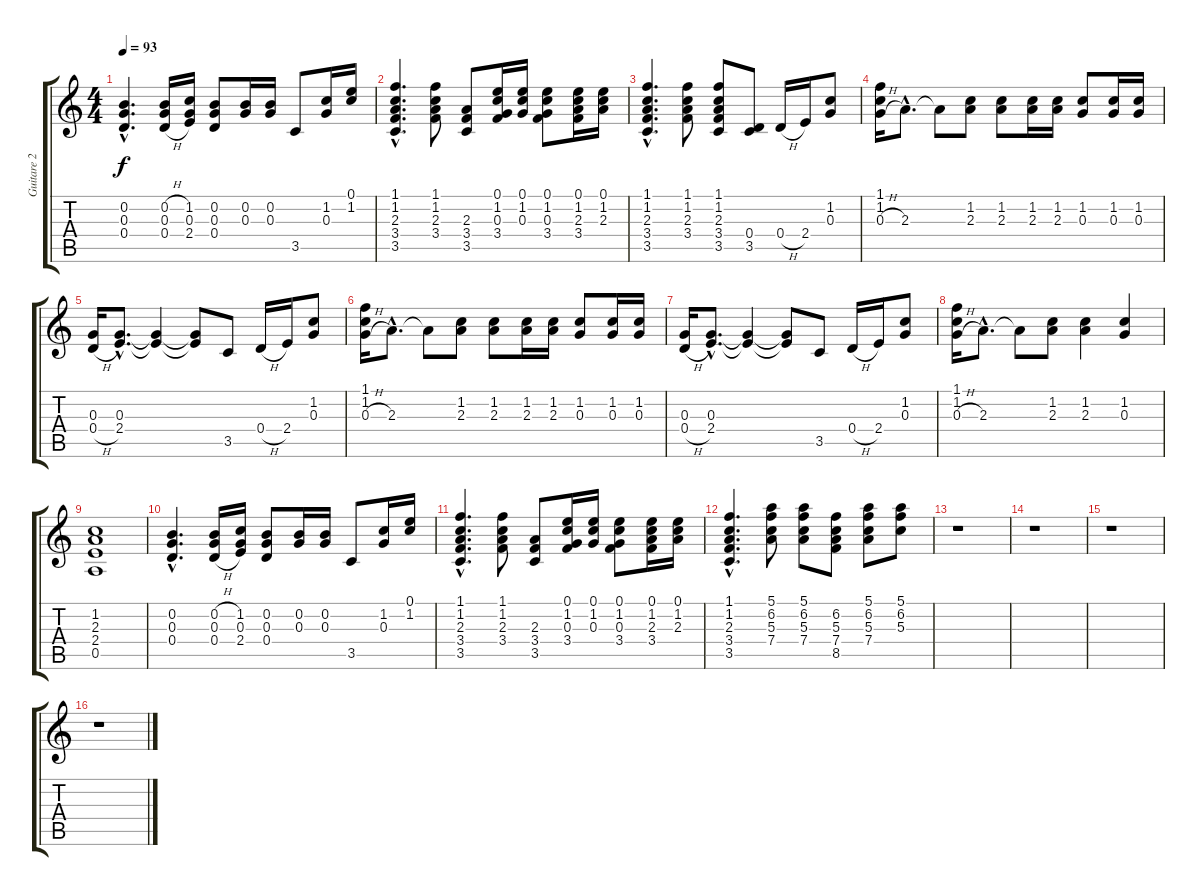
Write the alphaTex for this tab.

\track ("Guitare 2" "Guitare 2") {instrument acousticguitarnylon}
\staff {score tabs}
\tuning (E4 B3 G3 D3 A2 E2) {hide}
\ts (4 4)
\tempo 93
\clef g2
\ks c
(0.2{hac} 0.3{hac} 0.4{hac}).4{d dy f} (0.2{h} 0.3 0.4{h}).16 (1.2 0.3 2.4).16 (0.2 0.3 0.4).8 (0.2 0.3).16 (0.2 0.3).16 3.5.8 (1.2 0.3).16 (0.1 1.2).16 |
(1.1{hac} 1.2{hac} 2.3{hac} 3.4{hac} 3.5{hac}).4{d} (1.1 1.2 2.3 3.4).8 (2.3 3.4 3.5).8 (0.1 1.2 0.3 3.4).16 (0.1 1.2 0.3).16 (0.1 1.2 0.3 3.4).8 (0.1 1.2 2.3 3.4).16 (0.1 1.2 2.3).16 |
(1.1{hac} 1.2{hac} 2.3{hac} 3.4{hac} 3.5{hac}).4{d} (1.1 1.2 2.3 3.4).8 (1.1 1.2 2.3 3.4 3.5).8 (0.4 3.5).8 0.4{h}.16 2.4.16 (1.2 0.3).8 |
(1.1 1.2 0.3{h}).16 2.3{hac}.8{d} 2.3{t}.8 (1.2 2.3).8 (1.2 2.3).8 (1.2 2.3).16 (1.2 2.3).16 (1.2 0.3).8 (1.2 0.3).16 (1.2 0.3).16 |
(0.3 0.4{h}).16 (0.3{hac} 2.4{hac}).8{d} (0.3{t} 2.4{t}).4 (0.3{t} 2.4{t}).8 3.5.8 0.4{h}.16 2.4.16 (1.2 0.3).8 |
(1.1 1.2 0.3{h}).16 2.3{hac}.8{d} 2.3{t}.8 (1.2 2.3).8 (1.2 2.3).8 (1.2 2.3).16 (1.2 2.3).16 (1.2 0.3).8 (1.2 0.3).16 (1.2 0.3).16 |
(0.3 0.4{h}).16 (0.3{hac} 2.4{hac}).8{d} (0.3{t} 2.4{t}).4 (0.3{t} 2.4{t}).8 3.5.8 0.4{h}.16 2.4.16 (1.2 0.3).8 |
(1.1 1.2 0.3{h}).16 2.3{hac}.8{d} 2.3{t}.8 (1.2 2.3).8 (1.2 2.3).4 (1.2 0.3).4 |
(1.2 2.3 2.4 0.5).1 |
(0.2{hac} 0.3{hac} 0.4{hac}).4{d} (0.2{h} 0.3 0.4{h}).16 (1.2 0.3 2.4).16 (0.2 0.3 0.4).8 (0.2 0.3).16 (0.2 0.3).16 3.5.8 (1.2 0.3).16 (0.1 1.2).16 |
(1.1{hac} 1.2{hac} 2.3{hac} 3.4{hac} 3.5{hac}).4{d} (1.1 1.2 2.3 3.4).8 (2.3 3.4 3.5).8 (0.1 1.2 0.3 3.4).16 (0.1 1.2 0.3).16 (0.1 1.2 0.3 3.4).8 (0.1 1.2 2.3 3.4).16 (0.1 1.2 2.3).16 |
(1.1{hac} 1.2{hac} 2.3{hac} 3.4{hac} 3.5{hac}).4{d} (5.1 6.2 5.3 7.4).8 (5.1 6.2 5.3 7.4).8 (6.2 5.3 7.4 8.5).8 (5.1 6.2 5.3 7.4).8 (5.1 6.2 5.3).8 |
r.1 |
r.1 |
r.1 |
r.1
